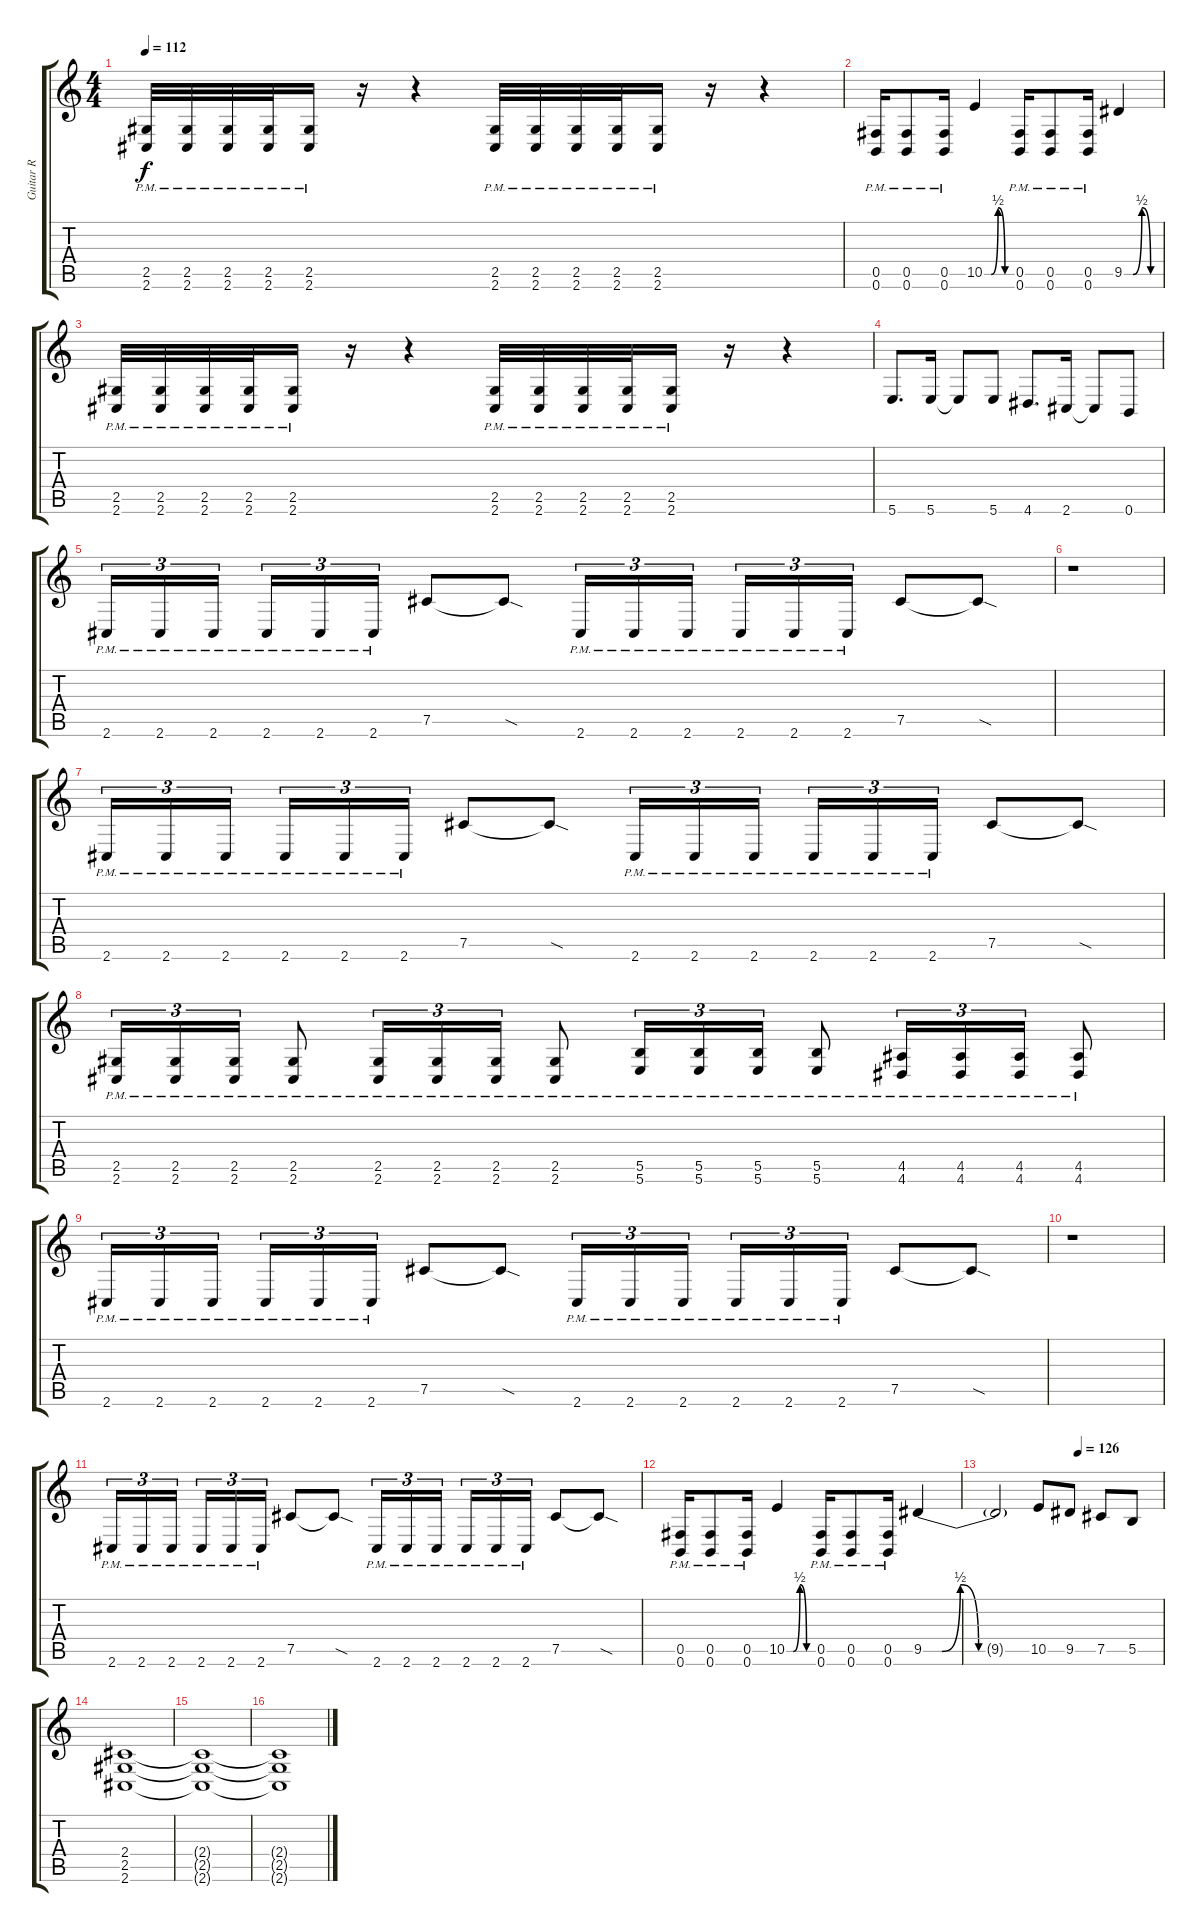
\track ("Guitar R" "Guitar R") {instrument distortionguitar}
\staff {score tabs}
\tuning (Db4 Ab3 E3 B2 Gb2 B1) {hide}
\ts (4 4)
\tempo 112
\clef g2
\ks c
(2.5{pm} 2.6{pm}).32{dy f} (2.5{pm} 2.6{pm}).32 (2.5{pm} 2.6{pm}).32 (2.5{pm} 2.6{pm}).32 (2.5{pm} 2.6{pm}).16 r.16 r.4 (2.5{pm} 2.6{pm}).32 (2.5{pm} 2.6{pm}).32 (2.5{pm} 2.6{pm}).32 (2.5{pm} 2.6{pm}).32 (2.5{pm} 2.6{pm}).16 r.16 r.4 |
(0.5{pm} 0.6{pm}).16 (0.5{pm} 0.6{pm}).8 (0.5{pm} 0.6{pm}).16 10.5{be (custom 0 0 15 0 30 2 45 0 60 0)}.4 (0.5{pm} 0.6{pm}).16 (0.5{pm} 0.6{pm}).8 (0.5{pm} 0.6{pm}).16 9.5{be (custom 0 0 15 0 30 2 45 0 60 0)}.4 |
(2.5{pm} 2.6{pm}).32 (2.5{pm} 2.6{pm}).32 (2.5{pm} 2.6{pm}).32 (2.5{pm} 2.6{pm}).32 (2.5{pm} 2.6{pm}).16 r.16 r.4 (2.5{pm} 2.6{pm}).32 (2.5{pm} 2.6{pm}).32 (2.5{pm} 2.6{pm}).32 (2.5{pm} 2.6{pm}).32 (2.5{pm} 2.6{pm}).16 r.16 r.4 |
5.6.8{d volume 0} 5.6.16{volume 13} 5.6{t}.8 5.6.8 4.6.8{d} 2.6.16 2.6{t}.8 0.6.8 |
2.6{pm}.16{tu (3 2)} 2.6{pm}.16{tu (3 2)} 2.6{pm}.16{tu (3 2) beam splitsecondary} 2.6{pm}.16{tu (3 2)} 2.6{pm}.16{tu (3 2)} 2.6{pm}.16{tu (3 2)} 7.5.8 7.5{sod t}.8 2.6{pm}.16{tu (3 2)} 2.6{pm}.16{tu (3 2)} 2.6{pm}.16{tu (3 2) beam splitsecondary} 2.6{pm}.16{tu (3 2)} 2.6{pm}.16{tu (3 2)} 2.6{pm}.16{tu (3 2)} 7.5.8 7.5{sod t}.8 |
r.1 |
2.6{pm}.16{tu (3 2)} 2.6{pm}.16{tu (3 2)} 2.6{pm}.16{tu (3 2) beam splitsecondary} 2.6{pm}.16{tu (3 2)} 2.6{pm}.16{tu (3 2)} 2.6{pm}.16{tu (3 2)} 7.5.8 7.5{sod t}.8 2.6{pm}.16{tu (3 2)} 2.6{pm}.16{tu (3 2)} 2.6{pm}.16{tu (3 2) beam splitsecondary} 2.6{pm}.16{tu (3 2)} 2.6{pm}.16{tu (3 2)} 2.6{pm}.16{tu (3 2)} 7.5.8 7.5{sod t}.8 |
(2.5{pm} 2.6{pm}).16{tu (3 2)} (2.5{pm} 2.6{pm}).16{tu (3 2)} (2.5{pm} 2.6{pm}).16{tu (3 2)} (2.5{pm} 2.6{pm}).8 (2.5{pm} 2.6{pm}).16{tu (3 2)} (2.5{pm} 2.6{pm}).16{tu (3 2)} (2.5{pm} 2.6{pm}).16{tu (3 2)} (2.5{pm} 2.6{pm}).8 (5.5{pm} 5.6{pm}).16{tu (3 2)} (5.5{pm} 5.6{pm}).16{tu (3 2)} (5.5{pm} 5.6{pm}).16{tu (3 2)} (5.5{pm} 5.6{pm}).8 (4.5{pm} 4.6{pm}).16{tu (3 2)} (4.5{pm} 4.6{pm}).16{tu (3 2)} (4.5{pm} 4.6{pm}).16{tu (3 2)} (4.5{pm} 4.6{pm}).8 |
2.6{pm}.16{tu (3 2)} 2.6{pm}.16{tu (3 2)} 2.6{pm}.16{tu (3 2) beam splitsecondary} 2.6{pm}.16{tu (3 2)} 2.6{pm}.16{tu (3 2)} 2.6{pm}.16{tu (3 2)} 7.5.8 7.5{sod t}.8 2.6{pm}.16{tu (3 2)} 2.6{pm}.16{tu (3 2)} 2.6{pm}.16{tu (3 2) beam splitsecondary} 2.6{pm}.16{tu (3 2)} 2.6{pm}.16{tu (3 2)} 2.6{pm}.16{tu (3 2)} 7.5.8 7.5{sod t}.8 |
r.1 |
2.6{pm}.16{tu (3 2)} 2.6{pm}.16{tu (3 2)} 2.6{pm}.16{tu (3 2) beam splitsecondary} 2.6{pm}.16{tu (3 2)} 2.6{pm}.16{tu (3 2)} 2.6{pm}.16{tu (3 2)} 7.5.8 7.5{sod t}.8 2.6{pm}.16{tu (3 2)} 2.6{pm}.16{tu (3 2)} 2.6{pm}.16{tu (3 2) beam splitsecondary} 2.6{pm}.16{tu (3 2)} 2.6{pm}.16{tu (3 2)} 2.6{pm}.16{tu (3 2)} 7.5.8 7.5{sod t}.8 |
(0.5{pm} 0.6{pm}).16 (0.5{pm} 0.6{pm}).8 (0.5{pm} 0.6{pm}).16 10.5{be (custom 0 0 15 0 30 2 45 0 60 0)}.4 (0.5{pm} 0.6{pm}).16 (0.5{pm} 0.6{pm}).8 (0.5{pm} 0.6{pm}).16 9.5{be (custom 0 0 15 0 30 2 45 0 60 0)}.4 |
\tempo (126 0.5)
9.5{be (hold 0 0 60 0) t}.2 10.5.8 9.5.8 7.5.8 5.5.8 |
(2.4 2.5 2.6).1 |
(2.4{t} 2.5{t} 2.6{t}).1 |
(2.4{t} 2.5{t} 2.6{t}).1
